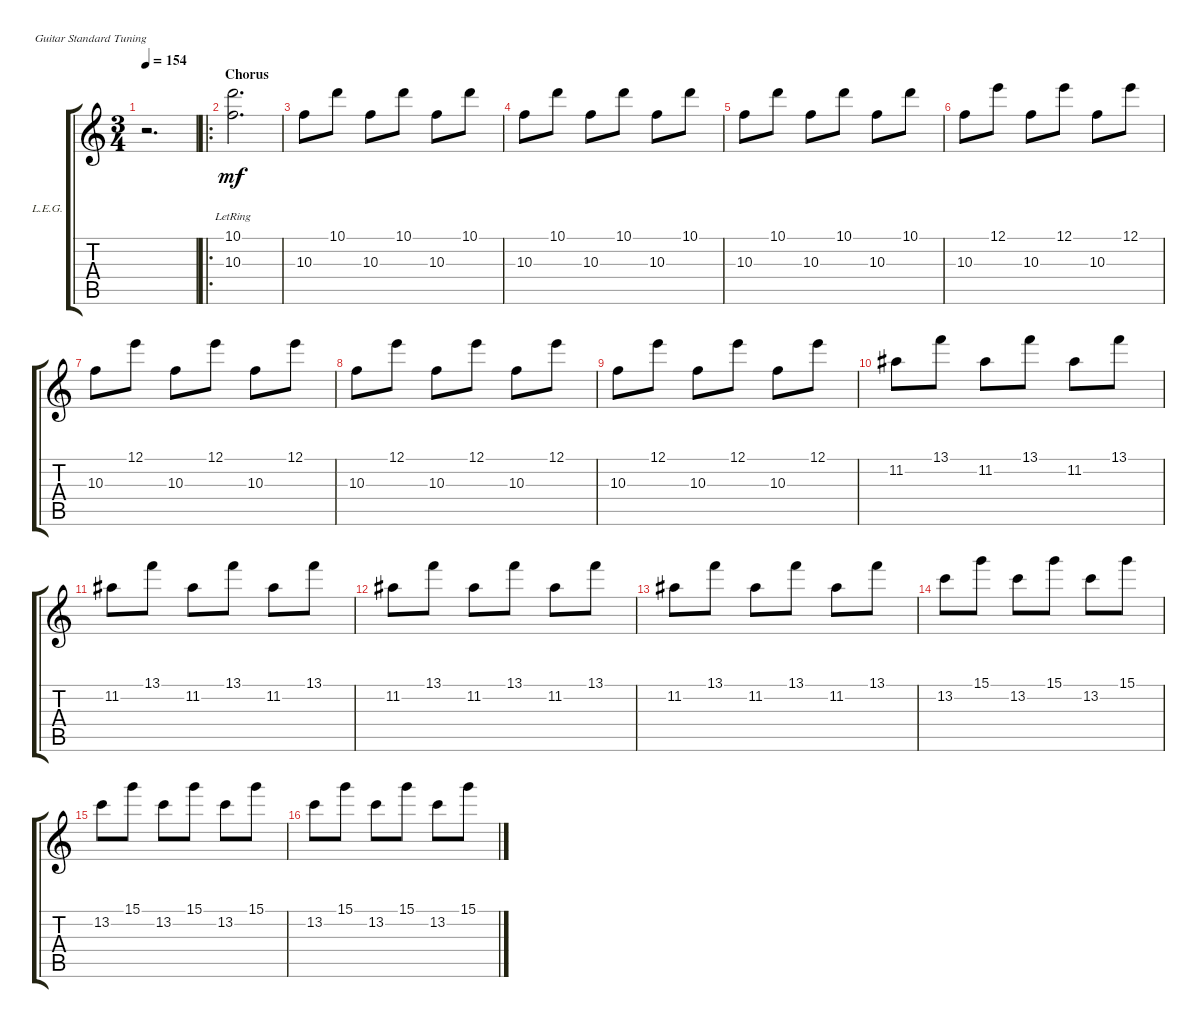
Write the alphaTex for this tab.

\defaultSystemsLayout 4
\bracketExtendMode groupsimilarinstruments
\firstSystemTrackNameOrientation horizontal
\otherSystemsTrackNameOrientation horizontal
\track ("Lead Electric Guitar" "L.E.G.") {multiBarRest instrument acousticgrandpiano}
\staff {score tabs}
\tuning (E4 B3 G3 D3 A2 E2)
\displaytranspose 12
\ts (3 4)
\tempo 154
\clef g2
\ks c
r.2{d dy mf} |
\ro
\section ("" "Chorus")
(10.3{lr} 10.1).2{d lyrics (0 "") lyrics (1 "") lyrics (2 "") lyrics (3 "") lyrics (4 "")} |
10.3.8{lyrics (0 "") lyrics (1 "") lyrics (2 "") lyrics (3 "") lyrics (4 "")} 10.1.8{lyrics (0 "") lyrics (1 "") lyrics (2 "") lyrics (3 "") lyrics (4 "")} 10.3.8{lyrics (0 "") lyrics (1 "") lyrics (2 "") lyrics (3 "") lyrics (4 "")} 10.1.8{lyrics (0 "") lyrics (1 "") lyrics (2 "") lyrics (3 "") lyrics (4 "")} 10.3.8{lyrics (0 "") lyrics (1 "") lyrics (2 "") lyrics (3 "") lyrics (4 "")} 10.1.8{lyrics (0 "") lyrics (1 "") lyrics (2 "") lyrics (3 "") lyrics (4 "")} |
10.3.8{lyrics (0 "") lyrics (1 "") lyrics (2 "") lyrics (3 "") lyrics (4 "")} 10.1.8{lyrics (0 "") lyrics (1 "") lyrics (2 "") lyrics (3 "") lyrics (4 "")} 10.3.8{lyrics (0 "") lyrics (1 "") lyrics (2 "") lyrics (3 "") lyrics (4 "")} 10.1.8{lyrics (0 "") lyrics (1 "") lyrics (2 "") lyrics (3 "") lyrics (4 "")} 10.3.8{lyrics (0 "") lyrics (1 "") lyrics (2 "") lyrics (3 "") lyrics (4 "")} 10.1.8{lyrics (0 "") lyrics (1 "") lyrics (2 "") lyrics (3 "") lyrics (4 "")} |
10.3.8{lyrics (0 "") lyrics (1 "") lyrics (2 "") lyrics (3 "") lyrics (4 "")} 10.1.8{lyrics (0 "") lyrics (1 "") lyrics (2 "") lyrics (3 "") lyrics (4 "")} 10.3.8{lyrics (0 "") lyrics (1 "") lyrics (2 "") lyrics (3 "") lyrics (4 "")} 10.1.8{lyrics (0 "") lyrics (1 "") lyrics (2 "") lyrics (3 "") lyrics (4 "")} 10.3.8{lyrics (0 "") lyrics (1 "") lyrics (2 "") lyrics (3 "") lyrics (4 "")} 10.1.8{lyrics (0 "") lyrics (1 "") lyrics (2 "") lyrics (3 "") lyrics (4 "")} |
10.3.8{lyrics (0 "") lyrics (1 "") lyrics (2 "") lyrics (3 "") lyrics (4 "")} 12.1.8{lyrics (0 "") lyrics (1 "") lyrics (2 "") lyrics (3 "") lyrics (4 "")} 10.3.8{lyrics (0 "") lyrics (1 "") lyrics (2 "") lyrics (3 "") lyrics (4 "")} 12.1.8{lyrics (0 "") lyrics (1 "") lyrics (2 "") lyrics (3 "") lyrics (4 "")} 10.3.8{lyrics (0 "") lyrics (1 "") lyrics (2 "") lyrics (3 "") lyrics (4 "")} 12.1.8{lyrics (0 "") lyrics (1 "") lyrics (2 "") lyrics (3 "") lyrics (4 "")} |
10.3.8{lyrics (0 "") lyrics (1 "") lyrics (2 "") lyrics (3 "") lyrics (4 "")} 12.1.8{lyrics (0 "") lyrics (1 "") lyrics (2 "") lyrics (3 "") lyrics (4 "")} 10.3.8{lyrics (0 "") lyrics (1 "") lyrics (2 "") lyrics (3 "") lyrics (4 "")} 12.1.8{lyrics (0 "") lyrics (1 "") lyrics (2 "") lyrics (3 "") lyrics (4 "")} 10.3.8{lyrics (0 "") lyrics (1 "") lyrics (2 "") lyrics (3 "") lyrics (4 "")} 12.1.8{lyrics (0 "") lyrics (1 "") lyrics (2 "") lyrics (3 "") lyrics (4 "")} |
10.3.8{lyrics (0 "") lyrics (1 "") lyrics (2 "") lyrics (3 "") lyrics (4 "")} 12.1.8{lyrics (0 "") lyrics (1 "") lyrics (2 "") lyrics (3 "") lyrics (4 "")} 10.3.8{lyrics (0 "") lyrics (1 "") lyrics (2 "") lyrics (3 "") lyrics (4 "")} 12.1.8{lyrics (0 "") lyrics (1 "") lyrics (2 "") lyrics (3 "") lyrics (4 "")} 10.3.8{lyrics (0 "") lyrics (1 "") lyrics (2 "") lyrics (3 "") lyrics (4 "")} 12.1.8{lyrics (0 "") lyrics (1 "") lyrics (2 "") lyrics (3 "") lyrics (4 "")} |
10.3.8{lyrics (0 "") lyrics (1 "") lyrics (2 "") lyrics (3 "") lyrics (4 "")} 12.1.8{lyrics (0 "") lyrics (1 "") lyrics (2 "") lyrics (3 "") lyrics (4 "")} 10.3.8{lyrics (0 "") lyrics (1 "") lyrics (2 "") lyrics (3 "") lyrics (4 "")} 12.1.8{lyrics (0 "") lyrics (1 "") lyrics (2 "") lyrics (3 "") lyrics (4 "")} 10.3.8{lyrics (0 "") lyrics (1 "") lyrics (2 "") lyrics (3 "") lyrics (4 "")} 12.1.8{lyrics (0 "") lyrics (1 "") lyrics (2 "") lyrics (3 "") lyrics (4 "")} |
11.2.8{lyrics (0 "") lyrics (1 "") lyrics (2 "") lyrics (3 "") lyrics (4 "")} 13.1.8{lyrics (0 "") lyrics (1 "") lyrics (2 "") lyrics (3 "") lyrics (4 "")} 11.2.8{lyrics (0 "") lyrics (1 "") lyrics (2 "") lyrics (3 "") lyrics (4 "")} 13.1.8{lyrics (0 "") lyrics (1 "") lyrics (2 "") lyrics (3 "") lyrics (4 "")} 11.2.8{lyrics (0 "") lyrics (1 "") lyrics (2 "") lyrics (3 "") lyrics (4 "")} 13.1.8{lyrics (0 "") lyrics (1 "") lyrics (2 "") lyrics (3 "") lyrics (4 "")} |
11.2.8{lyrics (0 "") lyrics (1 "") lyrics (2 "") lyrics (3 "") lyrics (4 "")} 13.1.8{lyrics (0 "") lyrics (1 "") lyrics (2 "") lyrics (3 "") lyrics (4 "")} 11.2.8{lyrics (0 "") lyrics (1 "") lyrics (2 "") lyrics (3 "") lyrics (4 "")} 13.1.8{lyrics (0 "") lyrics (1 "") lyrics (2 "") lyrics (3 "") lyrics (4 "")} 11.2.8{lyrics (0 "") lyrics (1 "") lyrics (2 "") lyrics (3 "") lyrics (4 "")} 13.1.8{lyrics (0 "") lyrics (1 "") lyrics (2 "") lyrics (3 "") lyrics (4 "")} |
11.2.8{lyrics (0 "") lyrics (1 "") lyrics (2 "") lyrics (3 "") lyrics (4 "")} 13.1.8{lyrics (0 "") lyrics (1 "") lyrics (2 "") lyrics (3 "") lyrics (4 "")} 11.2.8{lyrics (0 "") lyrics (1 "") lyrics (2 "") lyrics (3 "") lyrics (4 "")} 13.1.8{lyrics (0 "") lyrics (1 "") lyrics (2 "") lyrics (3 "") lyrics (4 "")} 11.2.8{lyrics (0 "") lyrics (1 "") lyrics (2 "") lyrics (3 "") lyrics (4 "")} 13.1.8{lyrics (0 "") lyrics (1 "") lyrics (2 "") lyrics (3 "") lyrics (4 "")} |
11.2.8{lyrics (0 "") lyrics (1 "") lyrics (2 "") lyrics (3 "") lyrics (4 "")} 13.1.8{lyrics (0 "") lyrics (1 "") lyrics (2 "") lyrics (3 "") lyrics (4 "")} 11.2.8{lyrics (0 "") lyrics (1 "") lyrics (2 "") lyrics (3 "") lyrics (4 "")} 13.1.8{lyrics (0 "") lyrics (1 "") lyrics (2 "") lyrics (3 "") lyrics (4 "")} 11.2.8{lyrics (0 "") lyrics (1 "") lyrics (2 "") lyrics (3 "") lyrics (4 "")} 13.1.8{lyrics (0 "") lyrics (1 "") lyrics (2 "") lyrics (3 "") lyrics (4 "")} |
13.2.8{lyrics (0 "") lyrics (1 "") lyrics (2 "") lyrics (3 "") lyrics (4 "")} 15.1.8{lyrics (0 "") lyrics (1 "") lyrics (2 "") lyrics (3 "") lyrics (4 "")} 13.2.8{lyrics (0 "") lyrics (1 "") lyrics (2 "") lyrics (3 "") lyrics (4 "")} 15.1.8{lyrics (0 "") lyrics (1 "") lyrics (2 "") lyrics (3 "") lyrics (4 "")} 13.2.8{lyrics (0 "") lyrics (1 "") lyrics (2 "") lyrics (3 "") lyrics (4 "")} 15.1.8{lyrics (0 "") lyrics (1 "") lyrics (2 "") lyrics (3 "") lyrics (4 "")} |
13.2.8{lyrics (0 "") lyrics (1 "") lyrics (2 "") lyrics (3 "") lyrics (4 "")} 15.1.8{lyrics (0 "") lyrics (1 "") lyrics (2 "") lyrics (3 "") lyrics (4 "")} 13.2.8{lyrics (0 "") lyrics (1 "") lyrics (2 "") lyrics (3 "") lyrics (4 "")} 15.1.8{lyrics (0 "") lyrics (1 "") lyrics (2 "") lyrics (3 "") lyrics (4 "")} 13.2.8{lyrics (0 "") lyrics (1 "") lyrics (2 "") lyrics (3 "") lyrics (4 "")} 15.1.8{lyrics (0 "") lyrics (1 "") lyrics (2 "") lyrics (3 "") lyrics (4 "")} |
13.2.8{lyrics (0 "") lyrics (1 "") lyrics (2 "") lyrics (3 "") lyrics (4 "")} 15.1.8{lyrics (0 "") lyrics (1 "") lyrics (2 "") lyrics (3 "") lyrics (4 "")} 13.2.8{lyrics (0 "") lyrics (1 "") lyrics (2 "") lyrics (3 "") lyrics (4 "")} 15.1.8{lyrics (0 "") lyrics (1 "") lyrics (2 "") lyrics (3 "") lyrics (4 "")} 13.2.8{lyrics (0 "") lyrics (1 "") lyrics (2 "") lyrics (3 "") lyrics (4 "")} 15.1.8{lyrics (0 "") lyrics (1 "") lyrics (2 "") lyrics (3 "") lyrics (4 "")}
